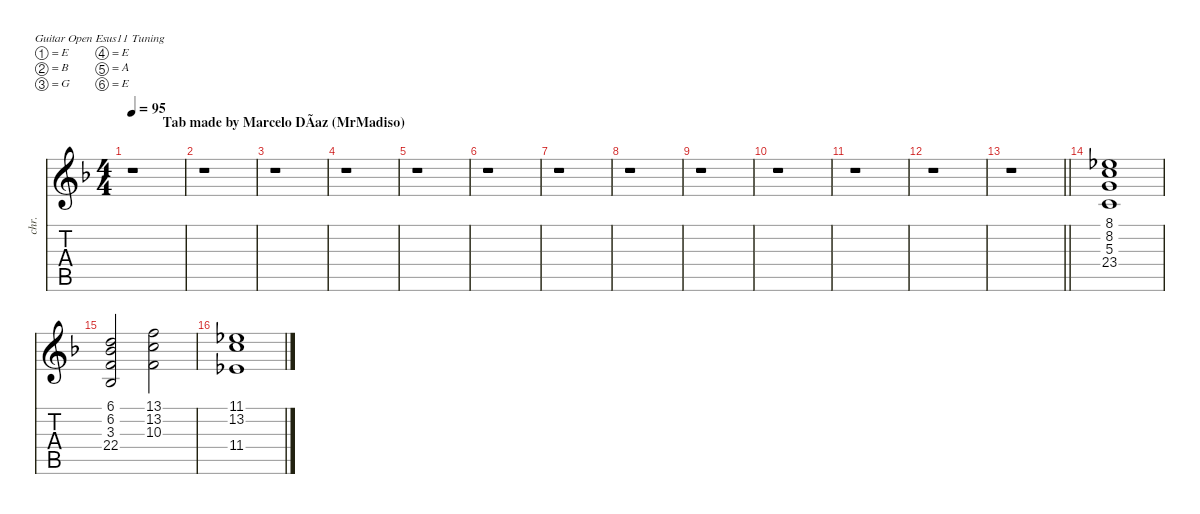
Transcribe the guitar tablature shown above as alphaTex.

\defaultSystemsLayout 4
\hideDynamics
\bracketExtendMode nobrackets
\track ("Choirs" "chr.") {instrument choiraahs}
\staff {score tabs}
\tuning (E4 B3 G3 E3 A2 E2)
\ts (4 4)
\beaming (8 2 2 2 2)
\section ("" "          Tab made by Marcelo DÃ­az (MrMadiso)")
\tempo 95
\clef g2
\ks f
r.1{dy mf instrument choiraahs} |
r.1 |
r.1 |
r.1 |
r.1 |
r.1 |
r.1 |
r.1 |
r.1 |
r.1 |
r.1 |
r.1 |
\barLineRight lightlight
r.1 |
(8.1{acc forcenatural} 8.2{acc forcenatural} 5.3{acc forcenatural} 23.4{acc b}).1 |
(6.1{acc b} 6.2{acc forcenatural} 3.3{acc b} 22.4{acc forcenatural}).2{dy f} (13.1{acc forcenatural} 13.2{acc forcenatural} 10.3{acc forcenatural}).2 |
(11.1{acc b} 13.2{acc forcenatural} 11.4{acc b}).1{dy mf}
